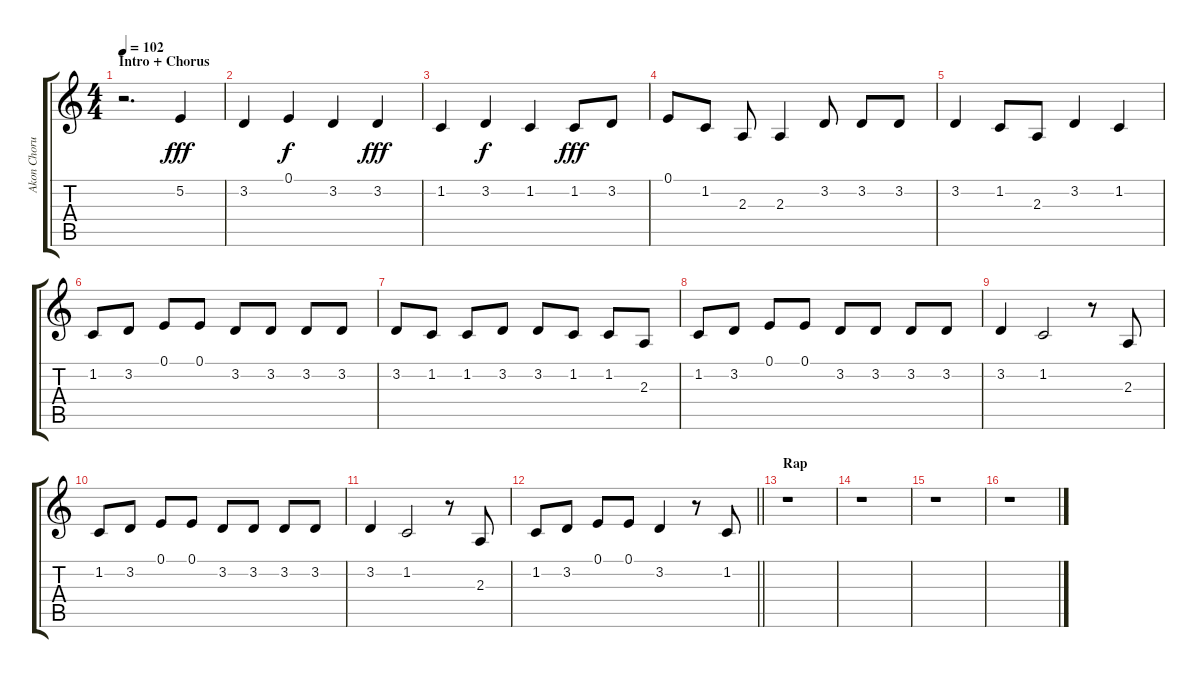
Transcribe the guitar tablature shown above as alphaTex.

\track ("Akon Chorus" "Akon Choru") {instrument altosax}
\staff {score tabs}
\tuning (E4 B3 G3 D3 A2 E2) {hide}
\ts (4 4)
\section ("" "Intro + Chorus")
\tempo 102
\clef g2
\ks c
r.2{d dy fff instrument altosax} 5.2.4 |
3.2.4 0.1.4{dy f} 3.2.4 3.2.4{dy fff} |
1.2.4 3.2.4{dy f} 1.2.4 1.2.8{dy fff} 3.2.8 |
0.1.8 1.2.8 2.3.8 2.3.4 3.2.8 3.2.8 3.2.8 |
3.2.4{txt ""} 1.2.8 2.3.8 3.2.4 1.2.4 |
1.2.8 3.2.8 0.1.8 0.1.8 3.2.8 3.2.8 3.2.8 3.2.8 |
3.2.8 1.2.8 1.2.8 3.2.8 3.2.8 1.2.8 1.2.8 2.3.8 |
1.2.8 3.2.8 0.1.8 0.1.8 3.2.8 3.2.8 3.2.8 3.2.8 |
3.2.4 1.2.2 r.8 2.3.8 |
1.2.8 3.2.8 0.1.8 0.1.8 3.2.8 3.2.8 3.2.8 3.2.8 |
3.2.4 1.2.2 r.8 2.3.8 |
\barLineRight lightlight
1.2.8 3.2.8 0.1.8 0.1.8 3.2.4 r.8 1.2.8 |
\section ("" "Rap")
r.1 |
r.1 |
r.1 |
r.1
